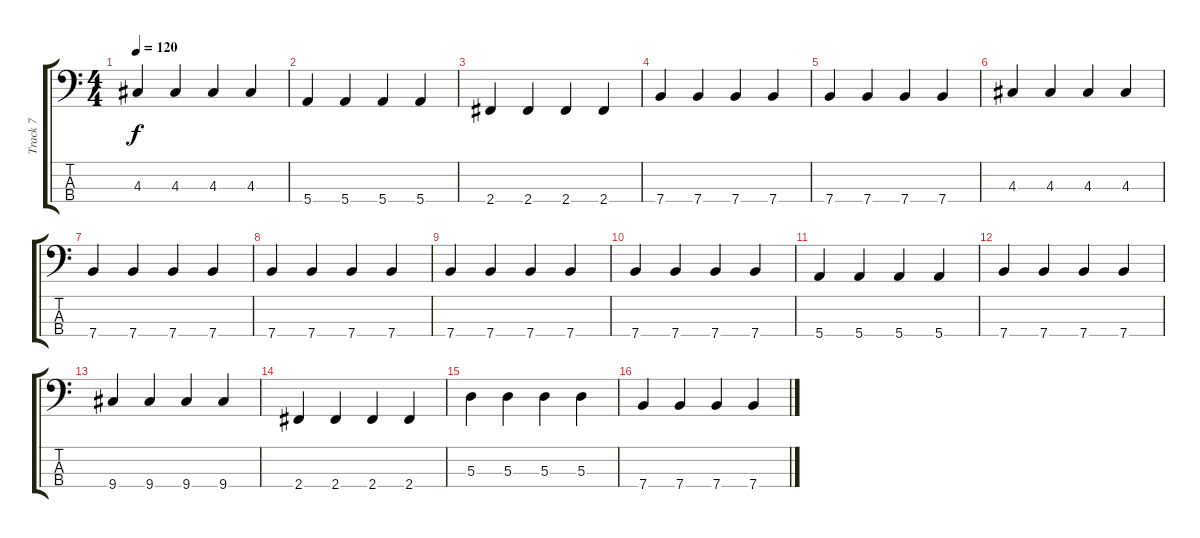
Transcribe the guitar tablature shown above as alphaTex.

\track ("Track 7" "Track 7") {instrument electricbassfinger}
\staff {score tabs}
\tuning (G2 D2 A1 E1) {hide}
\ts (4 4)
\tempo 120
\clef f4
\ks c
4.3.4{dy f} 4.3.4 4.3.4 4.3.4 |
5.4.4 5.4.4 5.4.4 5.4.4 |
2.4.4 2.4.4 2.4.4 2.4.4 |
7.4.4 7.4.4 7.4.4 7.4.4 |
7.4.4 7.4.4 7.4.4 7.4.4 |
4.3.4 4.3.4 4.3.4 4.3.4 |
7.4.4 7.4.4 7.4.4 7.4.4 |
7.4.4 7.4.4 7.4.4 7.4.4 |
7.4.4 7.4.4 7.4.4 7.4.4 |
7.4.4 7.4.4 7.4.4 7.4.4 |
5.4.4 5.4.4 5.4.4 5.4.4 |
7.4.4 7.4.4 7.4.4 7.4.4 |
9.4.4 9.4.4 9.4.4 9.4.4 |
2.4.4 2.4.4 2.4.4 2.4.4 |
5.3.4 5.3.4 5.3.4 5.3.4 |
7.4.4 7.4.4 7.4.4 7.4.4
